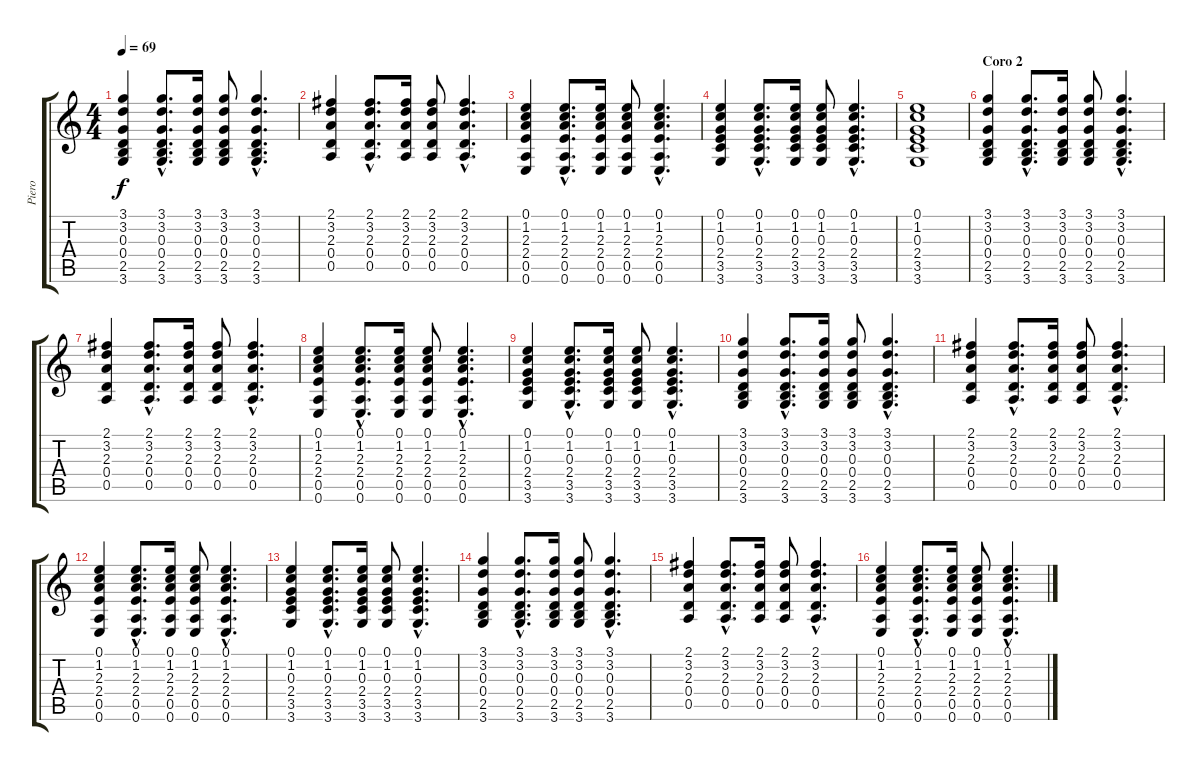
\track ("Piero" "Piero") {instrument acousticguitarsteel}
\staff {score tabs}
\tuning (E4 B3 G3 D3 A2 E2) {hide}
\ts (4 4)
\tempo 69
\clef g2
\ks c
(3.1 3.2 0.3 0.4 2.5 3.6).4{dy f} (3.1{hac} 3.2{hac} 0.3{hac} 0.4{hac} 2.5{hac} 3.6{hac}).8{d} (3.1 3.2 0.3 0.4 2.5 3.6).16 (3.1 3.2 0.3 0.4 2.5 3.6).8 (3.1{hac} 3.2{hac} 0.3{hac} 0.4{hac} 2.5{hac} 3.6{hac}).4{d} |
(2.1 3.2 2.3 0.4 0.5).4 (2.1{hac} 3.2{hac} 2.3{hac} 0.4{hac} 0.5{hac}).8{d} (2.1 3.2 2.3 0.4 0.5).16 (2.1 3.2 2.3 0.4 0.5).8 (2.1{hac} 3.2{hac} 2.3{hac} 0.4{hac} 0.5{hac}).4{d} |
(0.1 1.2 2.3 2.4 0.5 0.6).4 (0.1{hac} 1.2{hac} 2.3{hac} 2.4{hac} 0.5{hac} 0.6{hac}).8{d} (0.1 1.2 2.3 2.4 0.5 0.6).16 (0.1 1.2 2.3 2.4 0.5 0.6).8 (0.1{hac} 1.2{hac} 2.3{hac} 2.4{hac} 0.5{hac} 0.6{hac}).4{d} |
(0.1 1.2 0.3 2.4 3.5 3.6).4 (0.1{hac} 1.2{hac} 0.3{hac} 2.4{hac} 3.5{hac} 3.6{hac}).8{d} (0.1 1.2 0.3 2.4 3.5 3.6).16 (0.1 1.2 0.3 2.4 3.5 3.6).8 (0.1{hac} 1.2{hac} 0.3{hac} 2.4{hac} 3.5{hac} 3.6{hac}).4{d} |
(0.1 1.2 0.3 2.4 3.5 3.6).1 |
\section ("" "Coro 2")
(3.1 3.2 0.3 0.4 2.5 3.6).4 (3.1{hac} 3.2{hac} 0.3{hac} 0.4{hac} 2.5{hac} 3.6{hac}).8{d} (3.1 3.2 0.3 0.4 2.5 3.6).16 (3.1 3.2 0.3 0.4 2.5 3.6).8 (3.1{hac} 3.2{hac} 0.3{hac} 0.4{hac} 2.5{hac} 3.6{hac}).4{d} |
(2.1 3.2 2.3 0.4 0.5).4 (2.1{hac} 3.2{hac} 2.3{hac} 0.4{hac} 0.5{hac}).8{d} (2.1 3.2 2.3 0.4 0.5).16 (2.1 3.2 2.3 0.4 0.5).8 (2.1{hac} 3.2{hac} 2.3{hac} 0.4{hac} 0.5{hac}).4{d} |
(0.1 1.2 2.3 2.4 0.5 0.6).4 (0.1{hac} 1.2{hac} 2.3{hac} 2.4{hac} 0.5{hac} 0.6{hac}).8{d} (0.1 1.2 2.3 2.4 0.5 0.6).16 (0.1 1.2 2.3 2.4 0.5 0.6).8 (0.1{hac} 1.2{hac} 2.3{hac} 2.4{hac} 0.5{hac} 0.6{hac}).4{d} |
(0.1 1.2 0.3 2.4 3.5 3.6).4 (0.1{hac} 1.2{hac} 0.3{hac} 2.4{hac} 3.5{hac} 3.6{hac}).8{d} (0.1 1.2 0.3 2.4 3.5 3.6).16 (0.1 1.2 0.3 2.4 3.5 3.6).8 (0.1{hac} 1.2{hac} 0.3{hac} 2.4{hac} 3.5{hac} 3.6{hac}).4{d} |
(3.1 3.2 0.3 0.4 2.5 3.6).4 (3.1{hac} 3.2{hac} 0.3{hac} 0.4{hac} 2.5{hac} 3.6{hac}).8{d} (3.1 3.2 0.3 0.4 2.5 3.6).16 (3.1 3.2 0.3 0.4 2.5 3.6).8 (3.1{hac} 3.2{hac} 0.3{hac} 0.4{hac} 2.5{hac} 3.6{hac}).4{d} |
(2.1 3.2 2.3 0.4 0.5).4 (2.1{hac} 3.2{hac} 2.3{hac} 0.4{hac} 0.5{hac}).8{d} (2.1 3.2 2.3 0.4 0.5).16 (2.1 3.2 2.3 0.4 0.5).8 (2.1{hac} 3.2{hac} 2.3{hac} 0.4{hac} 0.5{hac}).4{d} |
(0.1 1.2 2.3 2.4 0.5 0.6).4 (0.1{hac} 1.2{hac} 2.3{hac} 2.4{hac} 0.5{hac} 0.6{hac}).8{d} (0.1 1.2 2.3 2.4 0.5 0.6).16 (0.1 1.2 2.3 2.4 0.5 0.6).8 (0.1{hac} 1.2{hac} 2.3{hac} 2.4{hac} 0.5{hac} 0.6{hac}).4{d} |
(0.1 1.2 0.3 2.4 3.5 3.6).4 (0.1{hac} 1.2{hac} 0.3{hac} 2.4{hac} 3.5{hac} 3.6{hac}).8{d} (0.1 1.2 0.3 2.4 3.5 3.6).16 (0.1 1.2 0.3 2.4 3.5 3.6).8 (0.1{hac} 1.2{hac} 0.3{hac} 2.4{hac} 3.5{hac} 3.6{hac}).4{d} |
(3.1 3.2 0.3 0.4 2.5 3.6).4 (3.1{hac} 3.2{hac} 0.3{hac} 0.4{hac} 2.5{hac} 3.6{hac}).8{d} (3.1 3.2 0.3 0.4 2.5 3.6).16 (3.1 3.2 0.3 0.4 2.5 3.6).8 (3.1{hac} 3.2{hac} 0.3{hac} 0.4{hac} 2.5{hac} 3.6{hac}).4{d} |
(2.1 3.2 2.3 0.4 0.5).4 (2.1{hac} 3.2{hac} 2.3{hac} 0.4{hac} 0.5{hac}).8{d} (2.1 3.2 2.3 0.4 0.5).16 (2.1 3.2 2.3 0.4 0.5).8 (2.1{hac} 3.2{hac} 2.3{hac} 0.4{hac} 0.5{hac}).4{d} |
(0.1 1.2 2.3 2.4 0.5 0.6).4 (0.1{hac} 1.2{hac} 2.3{hac} 2.4{hac} 0.5{hac} 0.6{hac}).8{d} (0.1 1.2 2.3 2.4 0.5 0.6).16 (0.1 1.2 2.3 2.4 0.5 0.6).8 (0.1{hac} 1.2{hac} 2.3{hac} 2.4{hac} 0.5{hac} 0.6{hac}).4{d}
